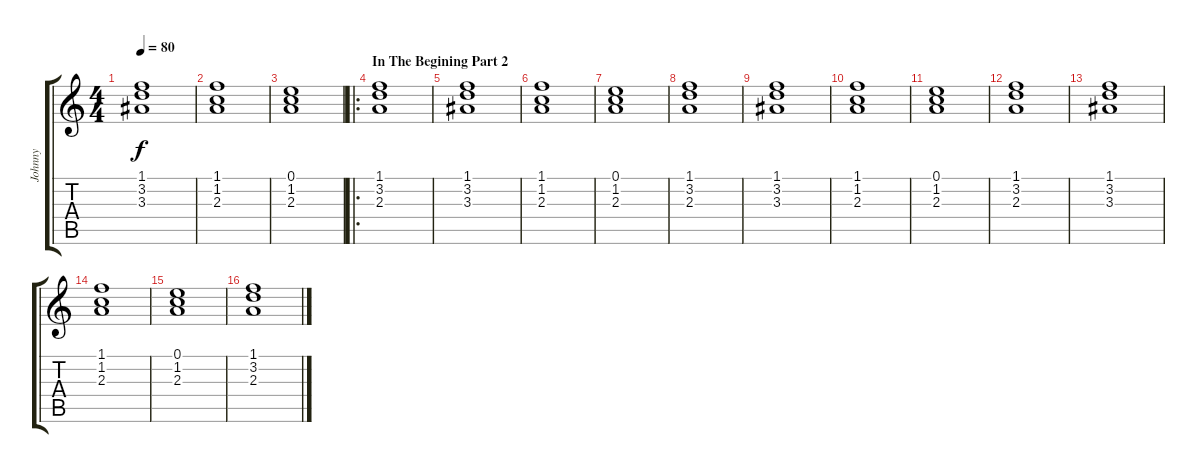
\track ("Johnny" "Johnny") {instrument distortionguitar}
\staff {score tabs}
\tuning (E4 B3 G3 D3 A2 E2) {hide}
\ts (4 4)
\tempo 80
\clef g2
\ks c
(1.1 3.2 3.3).1{dy f} |
(1.1 1.2 2.3).1 |
(0.1 1.2 2.3).1 |
\ro
\section ("" "In The Begining Part 2")
(1.1 3.2 2.3).1 |
(1.1 3.2 3.3).1 |
(1.1 1.2 2.3).1 |
(0.1 1.2 2.3).1 |
(1.1 3.2 2.3).1 |
(1.1 3.2 3.3).1 |
(1.1 1.2 2.3).1 |
(0.1 1.2 2.3).1 |
(1.1 3.2 2.3).1 |
(1.1 3.2 3.3).1 |
(1.1 1.2 2.3).1 |
(0.1 1.2 2.3).1 |
(1.1 3.2 2.3).1
